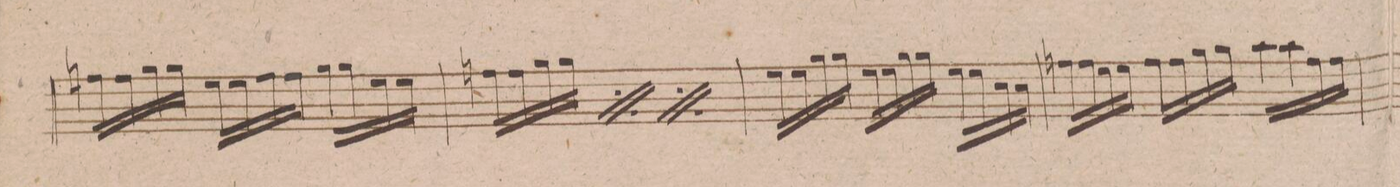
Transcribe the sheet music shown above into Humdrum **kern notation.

**kern	**dynam
*I"Violino 2do	*
*clefG2	*
*k[f#]	*
*met(c|)	*
*M3/4	*
16ffn\LL	.
16ff\	.
16gg\	.
16gg\JJ	.
16ee\LL	.
16ee\	.
16ff\	.
16ff\JJ	.
16gg\LL	.
16gg\	.
16ee\	.
16ee\JJ	.
=200	=200
16ffn\LL	.
16ff\	.
16gg\	.
16gg\JJ	.
*rep	*
16ff\LL	.
16ff\	.
16gg\	.
16gg\JJ	.
*Xrep	*
*rep	*
16ff\LL	.
16ff\	.
16gg\	.
16gg\JJ	.
*Xrep	*
=201	=201
16ee\LL	.
16ee\	.
16gg\	.
16gg\JJ	.
16ee\LL	.
16ee\	.
16gg\	.
16gg\JJ	.
16ee\LL	.
16ee\	.
16cc\	.
16cc\JJ	.
=202	=202
16ffn\LL	.
16ff\	.
16ee\	.
16ee\JJ	.
16ff\LL	.
16ff\	.
16gg\	.
16gg\JJ	.
16aa\LL	.
16aa\	.
16ff\	.
16ff\JJ	.
=203	=203
*-	*-
